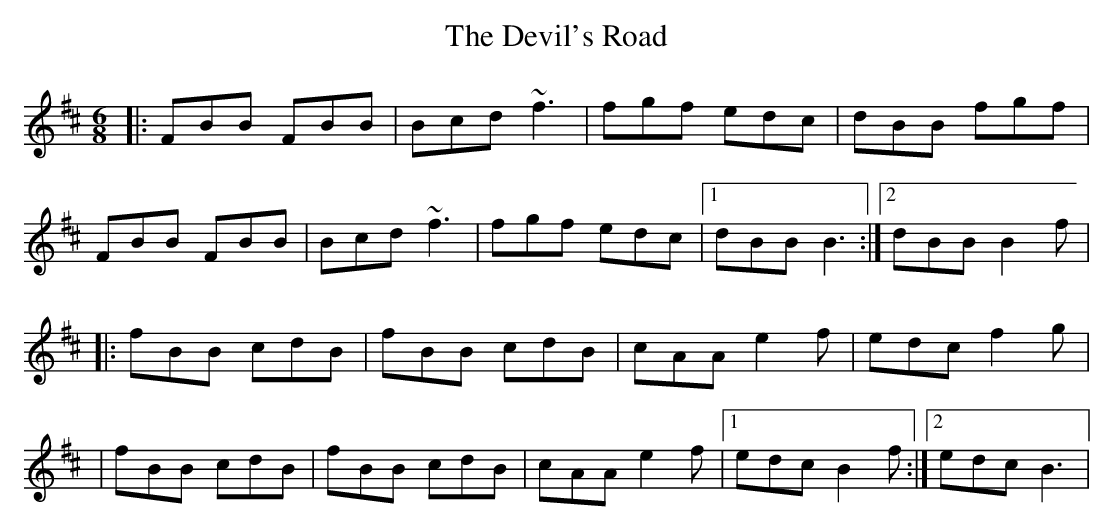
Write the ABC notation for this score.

X:1
T: The Devil's Road
L:  1/8
M: 6/8
K:  B min
|:FBB FBB |Bcd ~f3 |fgf edc |dBB fgf |
FBB FBB |Bcd ~f3 |fgf edc |1 dBB B3 :|2 dBB B2f |
|:fBB cdB |fBB cdB |cAA e2f |edc f2g|
| fBB cdB |fBB cdB |cAA e2f |1 edc B2f:|2 edcB3 |
